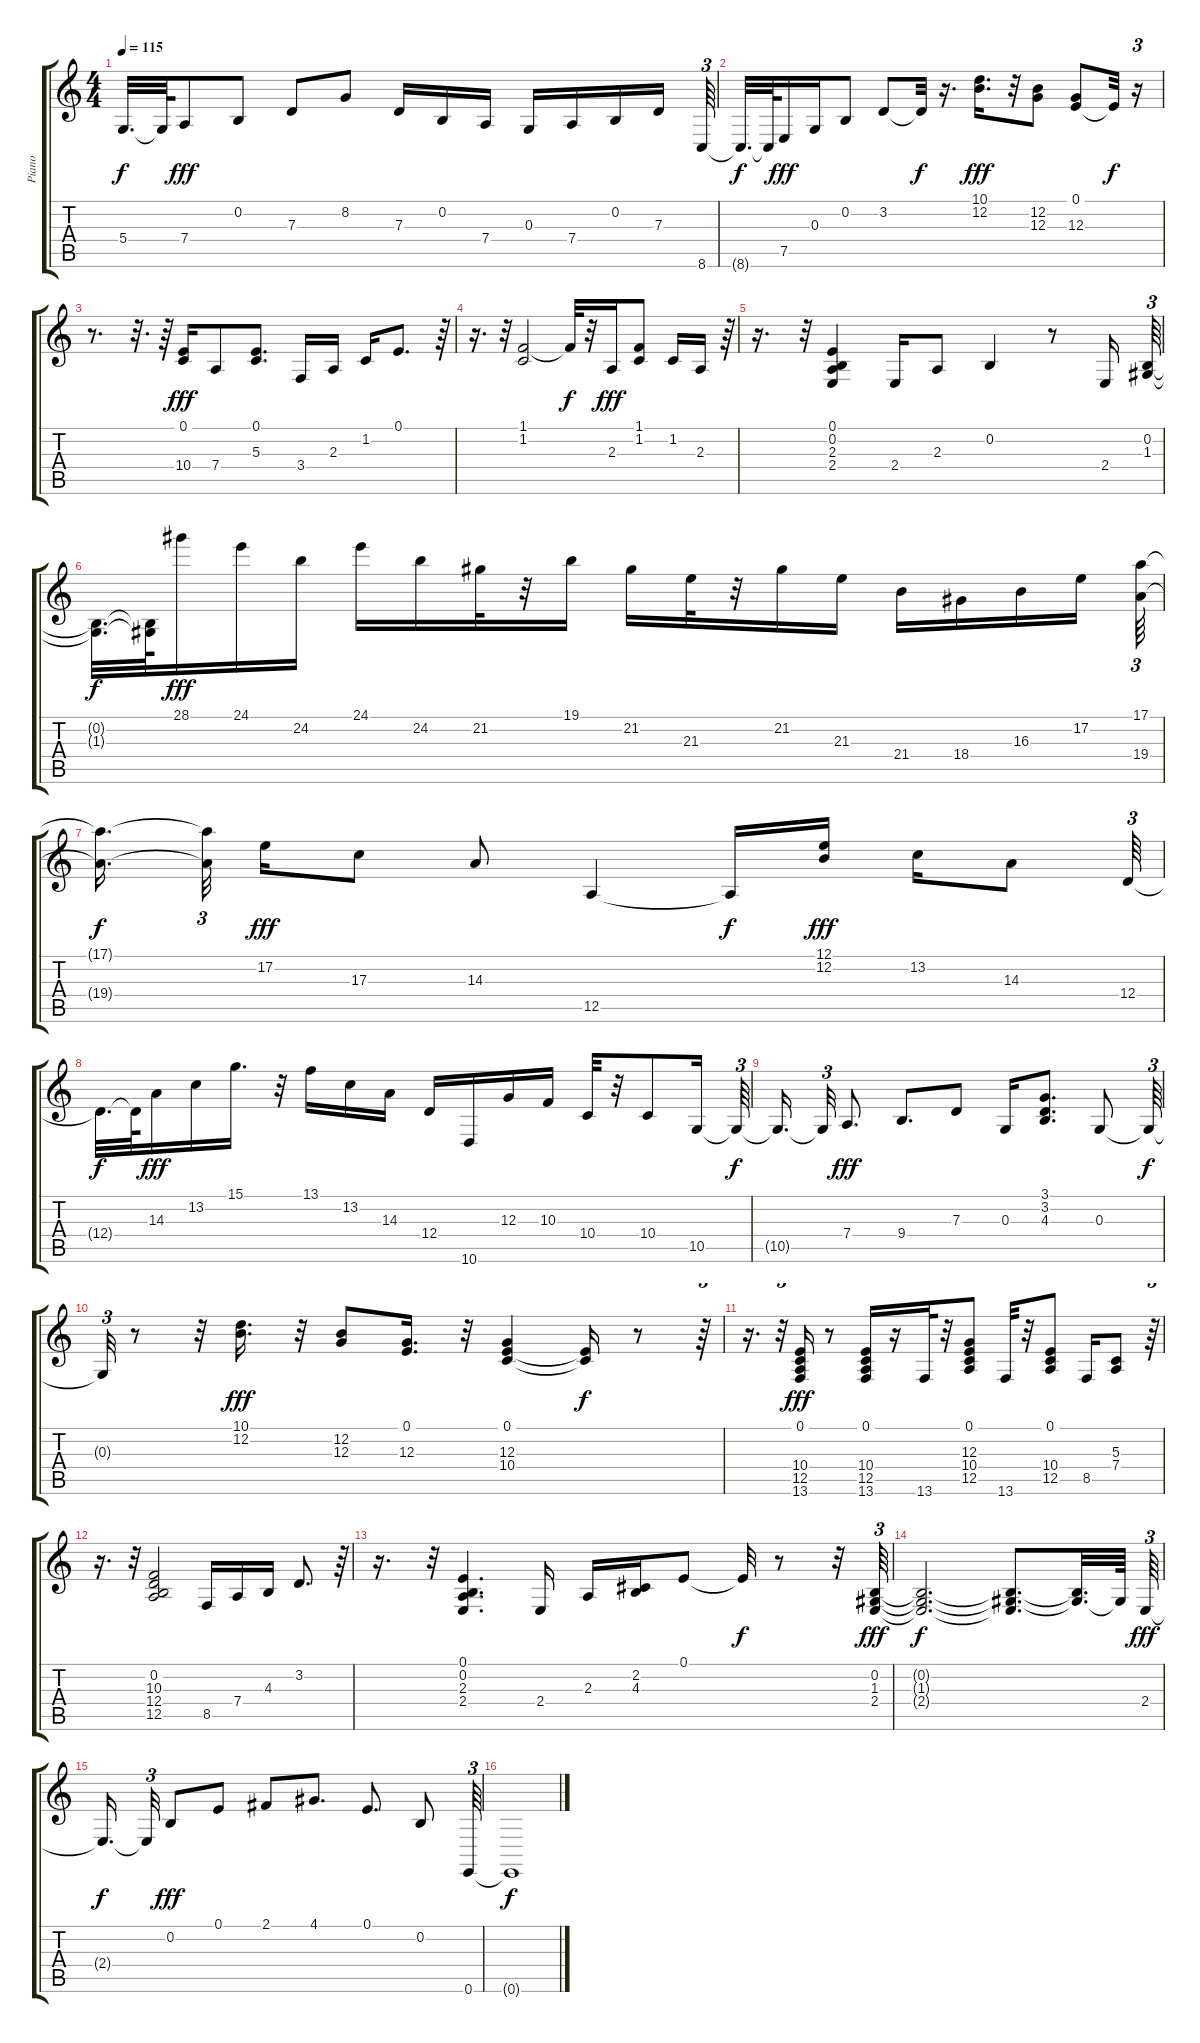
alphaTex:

\track ("Piano" "Piano") {instrument acousticgrandpiano}
\staff {score tabs}
\tuning (E4 B3 G3 D3 A2 E2) {hide}
\ts (4 4)
\tempo 115
\clef g2
\ks c
5.4{t}.32{d dy f} 5.4{t}.64 7.4.8{dy fff} 0.2.8 7.3.8 8.2.8 7.3.16 0.2.16 7.4.16 0.3.16 7.4.16 0.2.16 7.3.16 8.6.64{tu (3 2)} |
8.6{t}.32{d dy f} 8.6{t}.64 7.5.16{dy fff} 0.3.16 0.2.8 3.2.8 3.2{t}.32{dy f} r.16{d} (10.1 12.2).16{d dy fff} r.32 (12.2 12.3).8 (0.1 12.3).8 0.1{t}.32{dy f} r.16{tu (3 2)} |
r.8{d} r.32{d} r.64 (0.1 10.4).16{dy fff} 7.4.8 (0.1 5.3).8{d} 3.4.16 2.3.16 1.2.16 0.1.8{d} r.64{tu (3 2)} |
r.16{d} r.32{tu (3 2)} (1.1 1.2).2 1.1{t}.32{dy f} r.32 2.3.16{dy fff} (1.1 1.2).8 1.2.16 2.3.16 r.64{tu (3 2)} |
r.16{d} r.32{tu (3 2)} (0.1 0.2 2.3 2.4).4 2.4.16 2.3.8 0.2.4 r.8 2.4.16 (0.2 1.3).64{tu (3 2)} |
(0.2{t} 1.3{t}).32{d dy f} (0.2{t} 1.3{t}).64 28.1.16{dy fff} 24.1.16 24.2.16 24.1.16 24.2.16 21.2.32 r.32 19.1.16 21.2.16 21.3.32 r.32 21.2.16 21.3.16 21.4.16 18.4.16 16.3.16 17.2.16 (17.1 19.4).64{tu (3 2)} |
(17.1{t} 19.4{t}).16{d dy f} (17.1{t} 19.4{t}).32{tu (3 2)} 17.2.16{dy fff} 17.3.8 14.3.8 12.5.4 12.5{t}.16{dy f} (12.1 12.2).16{dy fff} 13.2.16 14.3.8 12.4.64{tu (3 2)} |
12.4{t}.32{d dy f} 12.4{t}.64 14.3.16{dy fff} 13.2.16 15.1.16{d} r.32 13.1.16 13.2.16 14.3.16 12.4.16 10.6.16 12.3.16 10.3.16 10.4.32 r.32 10.4.8 10.5.16 10.5{t}.64{tu (3 2) dy f} |
10.5{t}.16{d} 10.5{t}.32{tu (3 2)} 7.4.8{d dy fff} 9.4.8{d} 7.3.8 0.3.16 (3.1 3.2 4.3).8{d} 0.3.8 0.3{t}.64{tu (3 2) dy f} |
0.3{t}.32{tu (3 2)} r.8 r.32 (10.1 12.2).16{d dy fff} r.32 (12.2 12.3).8 (0.1 12.3).16{d} r.32 (0.1 12.3 10.4).4 (0.1{t} 10.4{t}).16{dy f} r.8 r.64{tu (3 2)} |
r.16{d} r.32{tu (3 2)} (0.1 10.4 12.5 13.6).16{dy fff} r.8 (0.1 10.4 12.5 13.6).16 r.16 13.6.32 r.32 (0.1 12.3 10.4 12.5).8 13.6.32 r.32 (0.1 10.4 12.5).8 8.5.16 (5.3 7.4).8 r.64{tu (3 2)} |
r.16{d} r.32{tu (3 2)} (0.2 10.3 12.4 12.5).2 8.5.16 7.4.16 4.3.16 3.2.8{d} r.64{tu (3 2)} |
r.16{d} r.32{tu (3 2)} (0.1 0.2 2.3 2.4).4{d} 2.4.16 2.3.16 (2.2 4.3).16 0.1.8 0.1{t}.32{dy f} r.8 r.32 (0.2 1.3 2.4).64{tu (3 2) dy fff} |
(0.2{t} 1.3{t} 2.4{t}).2{d dy f} (0.2{t} 1.3{t} 2.4{t}).8{d} (0.2{t} 1.3{t}).32{d} 1.3{t}.64 2.4.64{tu (3 2) dy fff} |
2.4{t}.16{d dy f} 2.4{t}.32{tu (3 2)} 0.2.8{dy fff} 0.1.8 2.1.8 4.1.8{d} 0.1.8{d} 0.2.8 0.6.64{tu (3 2)} |
0.6{t}.1{dy f}
